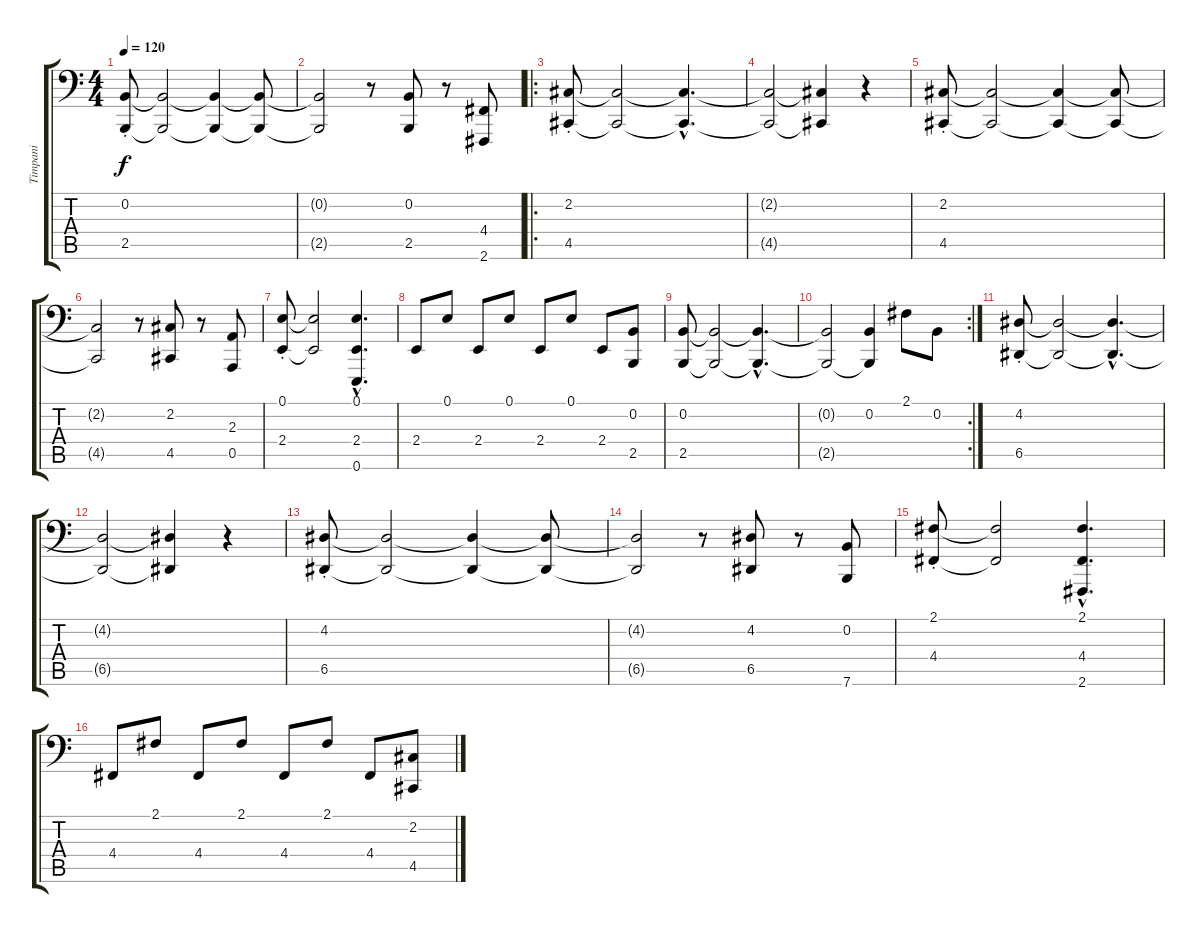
\track ("Timpani" "Timpani") {instrument timpani}
\staff {score tabs}
\tuning (E3 B2 G2 D2 A1 E1) {hide}
\ts (4 4)
\tempo 120
\clef f4
\ks c
(0.2{st} 2.5{st}).8{dy f} (0.2{t} 2.5{t}).2 (0.2{t} 2.5{t}).4 (0.2{t} 2.5{t}).8 |
(0.2{t} 2.5{t}).2 r.8 (0.2 2.5).8 r.8 (4.4 2.6).8 |
\ro
(2.2{st} 4.5{st}).8 (2.2{t} 4.5{t}).2 (2.2{hac t} 4.5{hac t}).4{d} |
(2.2{t} 4.5{t}).2 (2.2{t} 4.5{t}).4 r.4 |
(2.2{st} 4.5{st}).8 (2.2{t} 4.5{t}).2 (2.2{t} 4.5{t}).4 (2.2{t} 4.5{t}).8 |
(2.2{t} 4.5{t}).2 r.8 (2.2 4.5).8 r.8 (2.3 0.5).8 |
(0.1{st} 2.4{st}).8 (0.1{t} 2.4{t}).2 (0.1{hac} 2.4{hac} 0.6{hac}).4{d} |
2.4.8 0.1.8 2.4.8 0.1.8 2.4.8 0.1.8 2.4.8 (0.2 2.5).8 |
(0.2 2.5).8 (0.2{t} 2.5{t}).2 (0.2{hac t} 2.5{hac t}).4{d} |
\rc 2
(0.2{t} 2.5{t}).2 (0.2 2.5{t}).4 2.1.8 0.2.8 |
(4.2{st} 6.5{st}).8 (4.2{t} 6.5{t}).2 (4.2{hac t} 6.5{hac t}).4{d} |
(4.2{t} 6.5{t}).2 (4.2{t} 6.5{t}).4 r.4 |
(4.2{st} 6.5{st}).8 (4.2{t} 6.5{t}).2 (4.2{t} 6.5{t}).4 (4.2{t} 6.5{t}).8 |
(4.2{t} 6.5{t}).2 r.8 (4.2 6.5).8 r.8 (0.2 7.6).8 |
(2.1{st} 4.4{st}).8 (2.1{t} 4.4{t}).2 (2.1{hac} 4.4{hac} 2.6{hac}).4{d} |
4.4.8 2.1.8 4.4.8 2.1.8 4.4.8 2.1.8 4.4.8 (2.2 4.5).8
